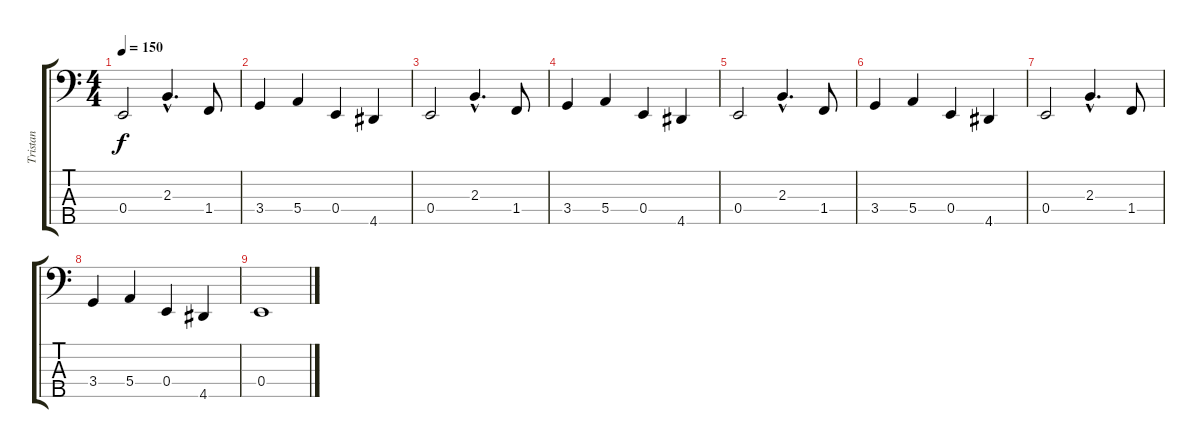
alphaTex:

\track ("Tristan" "Tristan") {instrument electricbasspick}
\staff {score tabs}
\tuning (G2 D2 A1 E1 B0) {hide}
\ts (4 4)
\tempo 150
\clef f4
\ks c
0.4.2{dy f} 2.3{hac}.4{d} 1.4.8 |
3.4.4 5.4.4 0.4.4 4.5.4 |
0.4.2 2.3{hac}.4{d} 1.4.8 |
3.4.4 5.4.4 0.4.4 4.5.4 |
0.4.2 2.3{hac}.4{d} 1.4.8 |
3.4.4 5.4.4 0.4.4 4.5.4 |
0.4.2 2.3{hac}.4{d} 1.4.8 |
3.4.4 5.4.4 0.4.4 4.5.4 |
0.4.1
